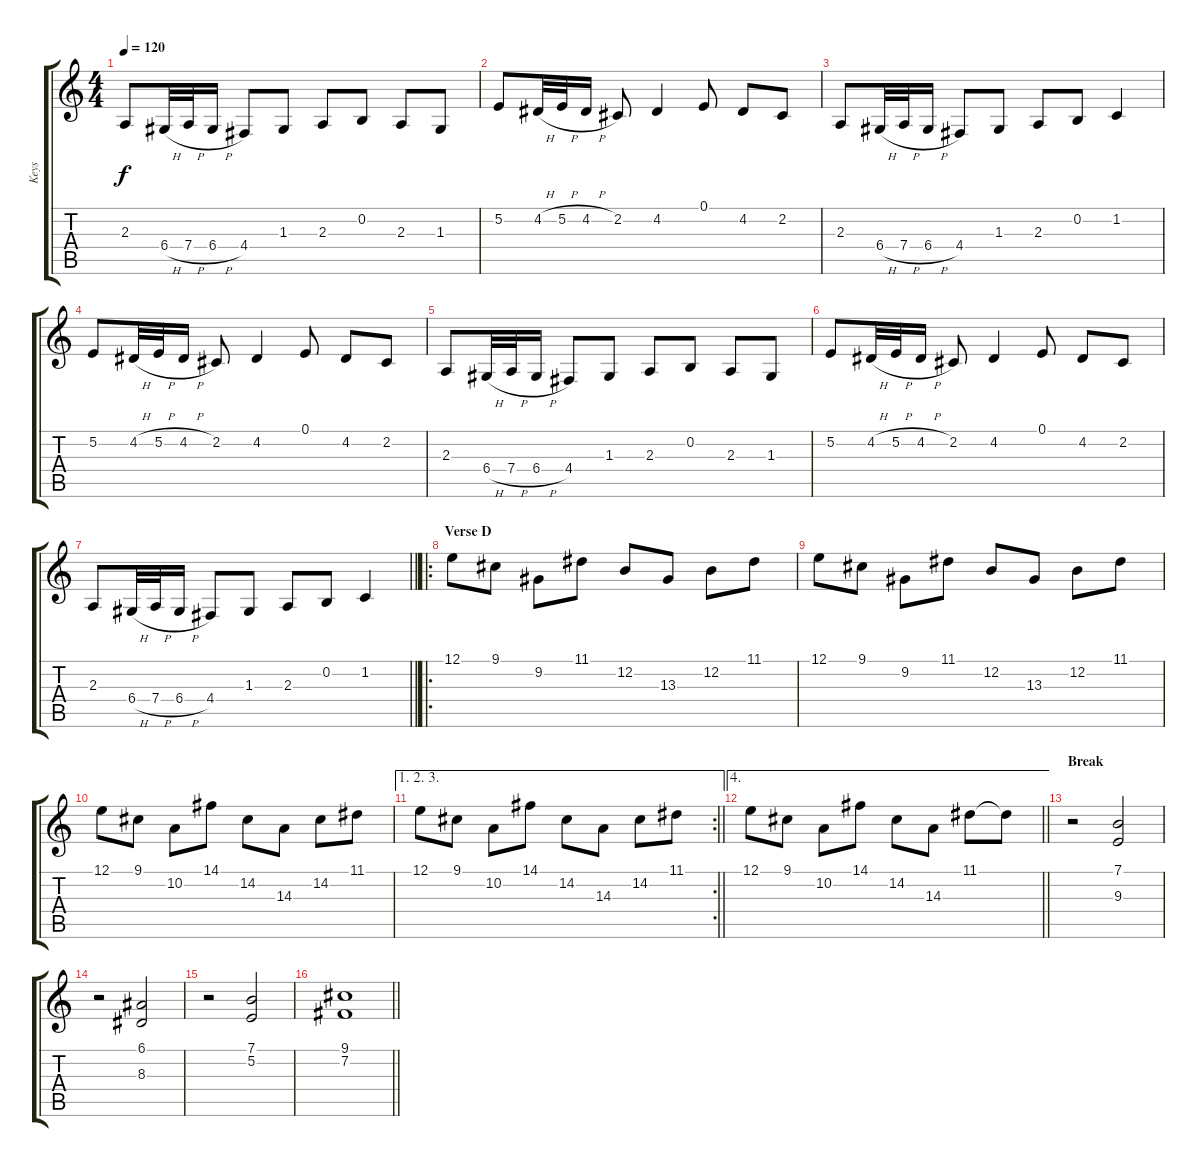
\track ("Keys" "Keys") {instrument stringensemble1}
\staff {score tabs}
\tuning (E4 B3 G3 D3 A2 E2) {hide}
\ts (4 4)
\tempo 120
\clef g2
\ks c
2.3.8{dy f} 6.4{h}.32 7.4{h}.32 6.4{h}.16 4.4.8 1.3.8 2.3.8 0.2.8 2.3.8 1.3.8 |
5.2.8 4.2{h}.32 5.2{h}.32 4.2{h}.16 2.2.8 4.2.4 0.1.8 4.2.8 2.2.8 |
2.3.8 6.4{h}.32 7.4{h}.32 6.4{h}.16 4.4.8 1.3.8 2.3.8 0.2.8 1.2.4 |
5.2.8 4.2{h}.32 5.2{h}.32 4.2{h}.16 2.2.8 4.2.4 0.1.8 4.2.8 2.2.8 |
2.3.8 6.4{h}.32 7.4{h}.32 6.4{h}.16 4.4.8 1.3.8 2.3.8 0.2.8 2.3.8 1.3.8 |
5.2.8 4.2{h}.32 5.2{h}.32 4.2{h}.16 2.2.8 4.2.4 0.1.8 4.2.8 2.2.8 |
\barLineRight lightlight
2.3.8 6.4{h}.32 7.4{h}.32 6.4{h}.16 4.4.8 1.3.8 2.3.8 0.2.8 1.2.4 |
\ro
\section ("" "Verse D")
12.1.8 9.1.8 9.2.8 11.1.8 12.2.8 13.3.8 12.2.8 11.1.8 |
12.1.8 9.1.8 9.2.8 11.1.8 12.2.8 13.3.8 12.2.8 11.1.8 |
12.1.8 9.1.8 10.2.8 14.1.8 14.2.8 14.3.8 14.2.8 11.1.8 |
\ae (1 2 3)
\rc 2
\barLineRight lightlight
12.1.8 9.1.8 10.2.8 14.1.8 14.2.8 14.3.8 14.2.8 11.1.8 |
\ae 4
\barLineRight lightlight
12.1.8 9.1.8 10.2.8 14.1.8 14.2.8 14.3.8 11.1.8 11.1{t}.8 |
\section ("" "Break")
r.2 (7.1 9.3).2 |
r.2 (6.1 8.3).2 |
r.2 (7.1 5.2).2 |
\barLineRight lightlight
(9.1 7.2).1
